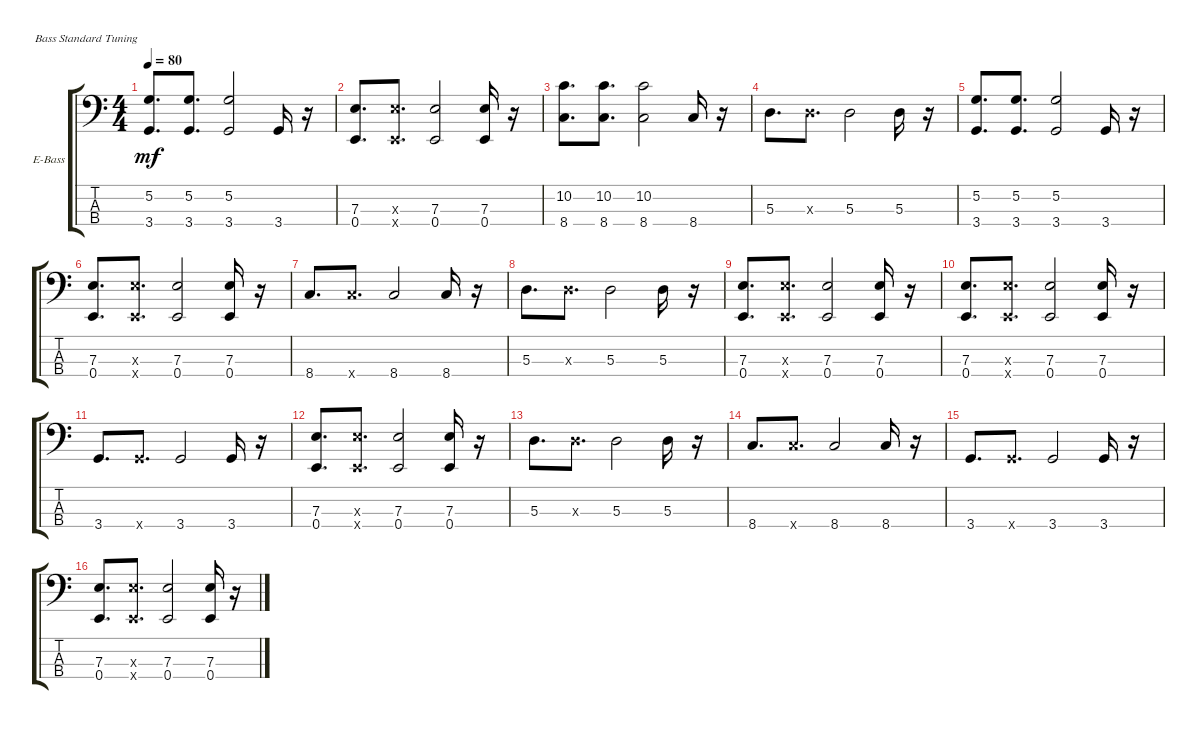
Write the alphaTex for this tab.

\defaultSystemsLayout 4
\bracketExtendMode groupsimilarinstruments
\firstSystemTrackNameOrientation horizontal
\otherSystemsTrackNameOrientation horizontal
\track ("Electric Bass" "E-Bass") {instrument electricbassfinger}
\staff {score tabs}
\tuning (G2 D2 A1 E1)
\ts (4 4)
\tempo 80
\clef f4
\ks c
(3.4 5.2).8{d dy mf} (5.2 3.4).8{d} (3.4 5.2).2 3.4.16 r.16 |
(0.4 7.3).8{d} (0.4{x} 7.3{x}).8{d} (0.4 7.3).2 (0.4 7.3).16 r.16 |
(8.4 10.2).8{d} (10.2 8.4).8{d} (8.4 10.2).2 8.4.16 r.16 |
5.3.8{d} 5.3{x}.8{d} 5.3.2 5.3.16 r.16 |
(3.4 5.2).8{d} (5.2 3.4).8{d} (3.4 5.2).2 3.4.16 r.16 |
(0.4 7.3).8{d} (0.4{x} 7.3{x}).8{d} (0.4 7.3).2 (0.4 7.3).16 r.16 |
8.4.8{d} 8.4{x}.8{d} 8.4.2 8.4.16 r.16 |
5.3.8{d} 5.3{x}.8{d} 5.3.2 5.3.16 r.16 |
(0.4 7.3).8{d} (0.4{x} 7.3{x}).8{d} (0.4 7.3).2 (0.4 7.3).16 r.16 |
(0.4 7.3).8{d} (0.4{x} 7.3{x}).8{d} (0.4 7.3).2 (0.4 7.3).16 r.16 |
3.4.8{d} 3.4{x}.8{d} 3.4.2 3.4.16 r.16 |
(0.4 7.3).8{d} (0.4{x} 7.3{x}).8{d} (0.4 7.3).2 (0.4 7.3).16 r.16 |
5.3.8{d} 5.3{x}.8{d} 5.3.2 5.3.16 r.16 |
8.4.8{d} 8.4{x}.8{d} 8.4.2 8.4.16 r.16 |
3.4.8{d} 3.4{x}.8{d} 3.4.2 3.4.16 r.16 |
(0.4 7.3).8{d} (0.4{x} 7.3{x}).8{d} (0.4 7.3).2 (0.4 7.3).16 r.16
